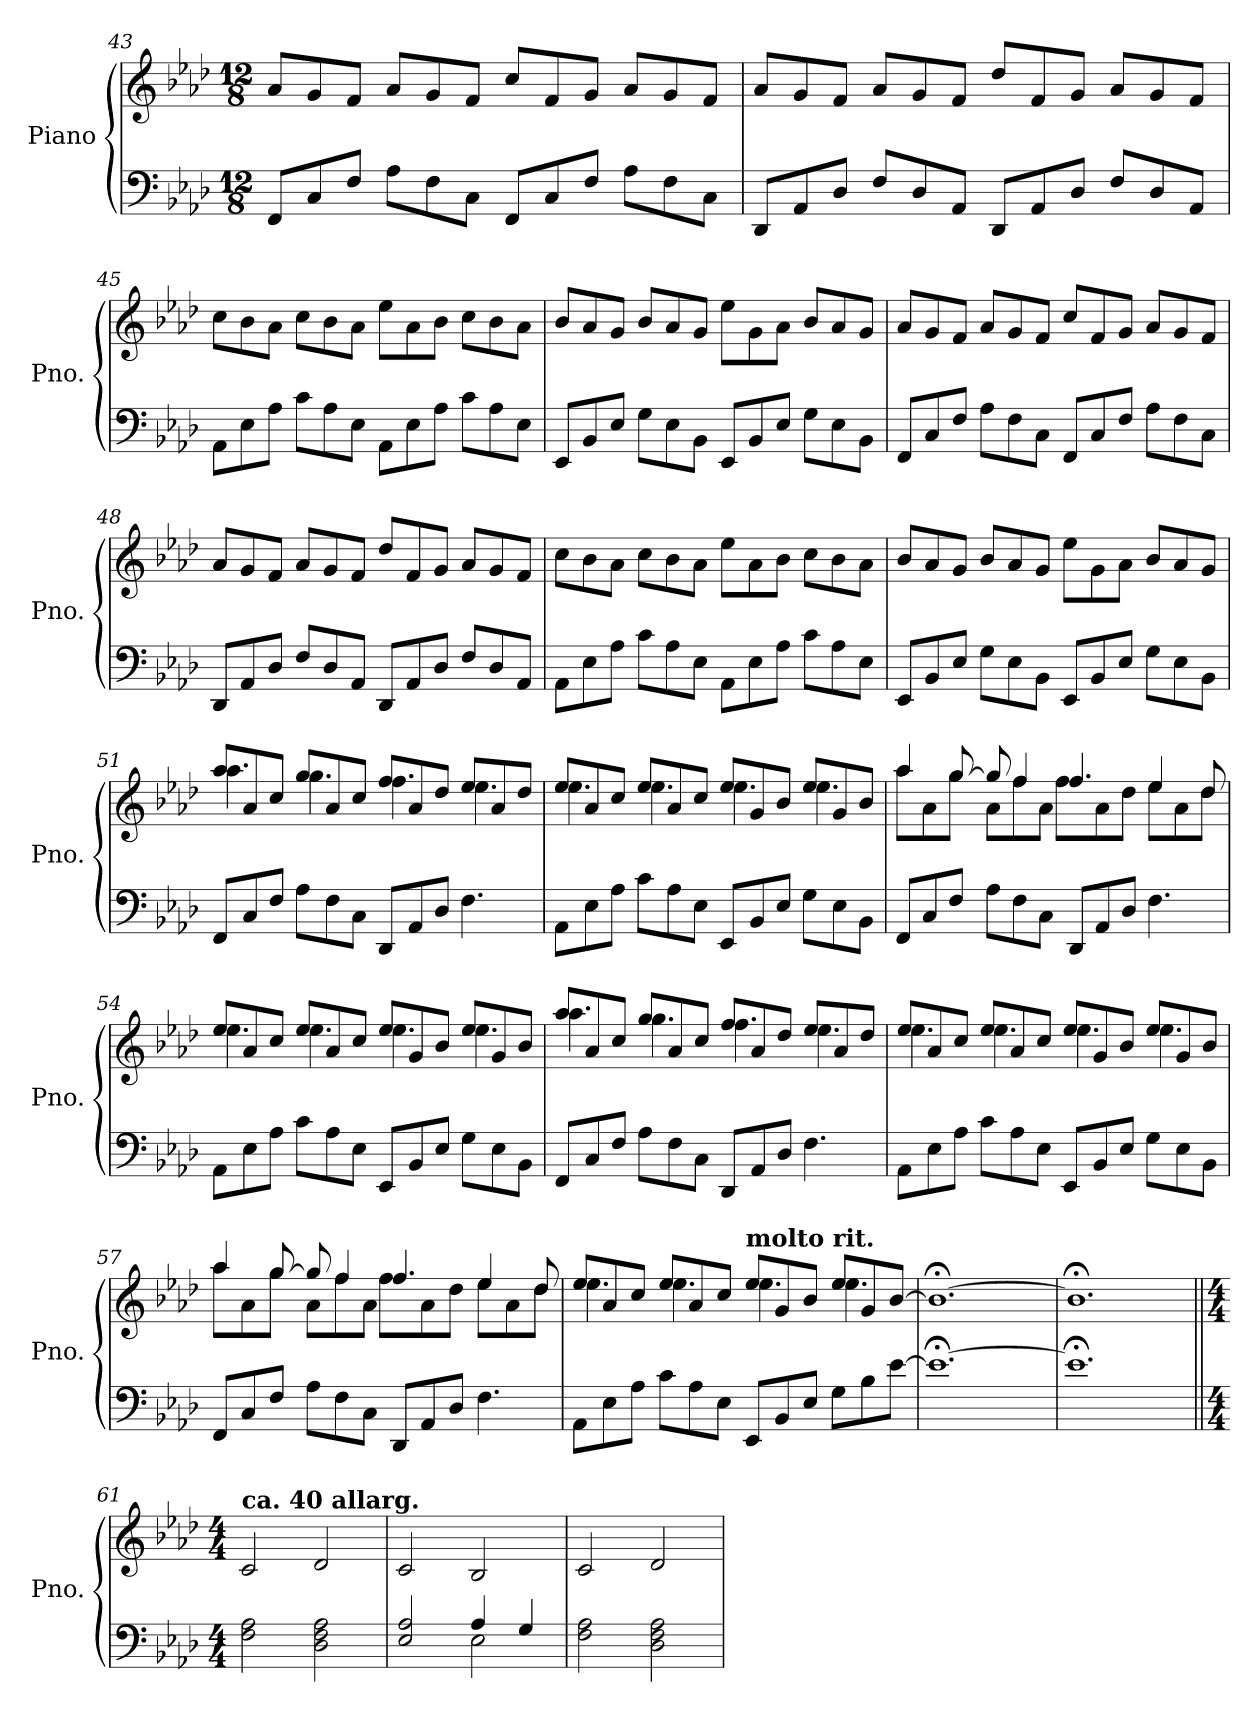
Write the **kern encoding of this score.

**kern	**kern
*part1	*part1
*staff2	*staff1
*I"Piano	*
*I'Pno.	*
*clefF4	*clefG2
*k[b-e-a-d-]	*k[b-e-a-d-]
*M12/8	*M12/8
=43	=43
8FF/L	8a-/L
8C/	8g/
8F/J	8f/J
8A-\L	8a-/L
8F\	8g/
8C\J	8f/J
8FF/L	8cc/L
8C/	8f/
8F/J	8g/J
8A-\L	8a-/L
8F\	8g/
8C\J	8f/J
=44	=44
8DD-/L	8a-/L
8AA-/	8g/
8D-/J	8f/J
8F/L	8a-/L
8D-/	8g/
8AA-/J	8f/J
8DD-/L	8dd-/L
8AA-/	8f/
8D-/J	8g/J
8F/L	8a-/L
8D-/	8g/
8AA-/J	8f/J
!!LO:LB:g=z
=45	=45
8AA-\L	8cc\L
8E-\	8b-\
8A-\J	8a-\J
8c\L	8cc\L
8A-\	8b-\
8E-\J	8a-\J
8AA-\L	8ee-\L
8E-\	8a-\
8A-\J	8b-\J
8c\L	8cc\L
8A-\	8b-\
8E-\J	8a-\J
=46	=46
8EE-/L	8b-/L
8BB-/	8a-/
8E-/J	8g/J
8G\L	8b-/L
8E-\	8a-/
8BB-\J	8g/J
8EE-/L	8ee-\L
8BB-/	8g\
8E-/J	8a-\J
8G\L	8b-/L
8E-\	8a-/
8BB-\J	8g/J
=47	=47
8FF/L	8a-/L
8C/	8g/
8F/J	8f/J
8A-\L	8a-/L
8F\	8g/
8C\J	8f/J
8FF/L	8cc/L
8C/	8f/
8F/J	8g/J
8A-\L	8a-/L
8F\	8g/
8C\J	8f/J
!!LO:LB:g=z
=48	=48
8DD-/L	8a-/L
8AA-/	8g/
8D-/J	8f/J
8F/L	8a-/L
8D-/	8g/
8AA-/J	8f/J
8DD-/L	8dd-/L
8AA-/	8f/
8D-/J	8g/J
8F/L	8a-/L
8D-/	8g/
8AA-/J	8f/J
=49	=49
8AA-\L	8cc\L
8E-\	8b-\
8A-\J	8a-\J
8c\L	8cc\L
8A-\	8b-\
8E-\J	8a-\J
8AA-\L	8ee-\L
8E-\	8a-\
8A-\J	8b-\J
8c\L	8cc\L
8A-\	8b-\
8E-\J	8a-\J
=50	=50
8EE-/L	8b-/L
8BB-/	8a-/
8E-/J	8g/J
8G\L	8b-/L
8E-\	8a-/
8BB-\J	8g/J
8EE-/L	8ee-\L
8BB-/	8g\
8E-/J	8a-\J
8G\L	8b-/L
8E-\	8a-/
8BB-\J	8g/J
!!LO:LB:g=z
=51	=51
*	*MM165
*	*^
8FF/L	8aa-/L	4.aa-\
8C/	8a-/	.
8F/J	8cc/J	.
8A-\L	8gg/L	4.gg\
8F\	8a-/	.
8C\J	8cc/J	.
8DD-/L	8ff/L	4.ff\
8AA-/	8a-/	.
8D-/J	8dd-/J	.
4.F\	8ee-/L	4.ee-\
.	8a-/	.
.	8dd-/J	.
=52	=52	=52
8AA-\L	8ee-/L	4.ee-\
8E-\	8a-/	.
8A-\J	8cc/J	.
8c\L	8ee-/L	4.ee-\
8A-\	8a-/	.
8E-\J	8cc/J	.
8EE-/L	8ee-/L	4.ee-\
8BB-/	8g/	.
8E-/J	8b-/J	.
8G\L	8ee-/L	4.ee-\
8E-\	8g/	.
8BB-\J	8b-/J	.
!!LO:PB:g=z	!!
=53	=53	=53
8FF/L	4aa-/	8aa-\L
8C/	.	8a-\
8F/J	[8gg/	8gg\J
8A-\L	8gg/]	8a-\L
8F\	4ff/	8ff\
8C\J	.	8a-\J
8DD-/L	4.ff/	8ff\L
8AA-/	.	8a-\
8D-/J	.	8dd-\J
4.F\	4ee-/	8ee-\L
.	.	8a-\
.	8dd-/	8dd-\J
=54	=54	=54
8AA-\L	8ee-/L	4.ee-\
8E-\	8a-/	.
8A-\J	8cc/J	.
8c\L	8ee-/L	4.ee-\
8A-\	8a-/	.
8E-\J	8cc/J	.
8EE-/L	8ee-/L	4.ee-\
8BB-/	8g/	.
8E-/J	8b-/J	.
8G\L	8ee-/L	4.ee-\
8E-\	8g/	.
8BB-\J	8b-/J	.
!!LO:LB:g=z	!!
=55	=55	=55
8FF/L	8aa-/L	4.aa-\
8C/	8a-/	.
8F/J	8cc/J	.
8A-\L	8gg/L	4.gg\
8F\	8a-/	.
8C\J	8cc/J	.
8DD-/L	8ff/L	4.ff\
8AA-/	8a-/	.
8D-/J	8dd-/J	.
4.F\	8ee-/L	4.ee-\
.	8a-/	.
.	8dd-/J	.
=56	=56	=56
8AA-\L	8ee-/L	4.ee-\
8E-\	8a-/	.
8A-\J	8cc/J	.
8c\L	8ee-/L	4.ee-\
8A-\	8a-/	.
8E-\J	8cc/J	.
8EE-/L	8ee-/L	4.ee-\
8BB-/	8g/	.
8E-/J	8b-/J	.
8G\L	8ee-/L	4.ee-\
8E-\	8g/	.
8BB-\J	8b-/J	.
!!LO:LB:g=z	!!
=57	=57	=57
8FF/L	4aa-/	8aa-\L
8C/	.	8a-\
8F/J	[8gg/	8gg\J
8A-\L	8gg/]	8a-\L
8F\	4ff/	8ff\
8C\J	.	8a-\J
8DD-/L	4.ff/	8ff\L
8AA-/	.	8a-\
8D-/J	.	8dd-\J
4.F\	4ee-/	8ee-\L
.	.	8a-\
.	8dd-/	8dd-\J
=58	=58	=58
8AA-\L	8ee-/L	4.ee-\
8E-\	8a-/	.
8A-\J	8cc/J	.
8c\L	8ee-/L	4.ee-\
8A-\	8a-/	.
8E-\J	8cc/J	.
!	!LO:TX:a:B:t=molto rit.	!
8EE-/L	8ee-/L	4.ee-\
8BB-/	8g/	.
8E-/J	8b-/J	.
8G\L	8ee-/L	4.ee-\
8B-\	8g/	.
[8e-\J	[8b-/J	.
*	*v	*v
=59	=59
1.e-;<_	1.b-;<_
!!LO:LB:g=z
=60	=60
1.e-;<]	1.b-;<]
=61||	=61||
*M4/4	*M4/4
!	!LO:TX:a:B:t=ca. 40 allarg.
2F\ 2A-\	2c/
2D-\ 2F\ 2A-\	2d-/
=62	=62
*^	*
2E-/ 2A-/	2ryy	2c/
4A-/	2E-\	2B-/
4G/	.	.
*v	*v	*
=63	=63
2F\ 2A-\	2c/
2D-\ 2F\ 2A-\	2d-/
=	=
*-	*-
